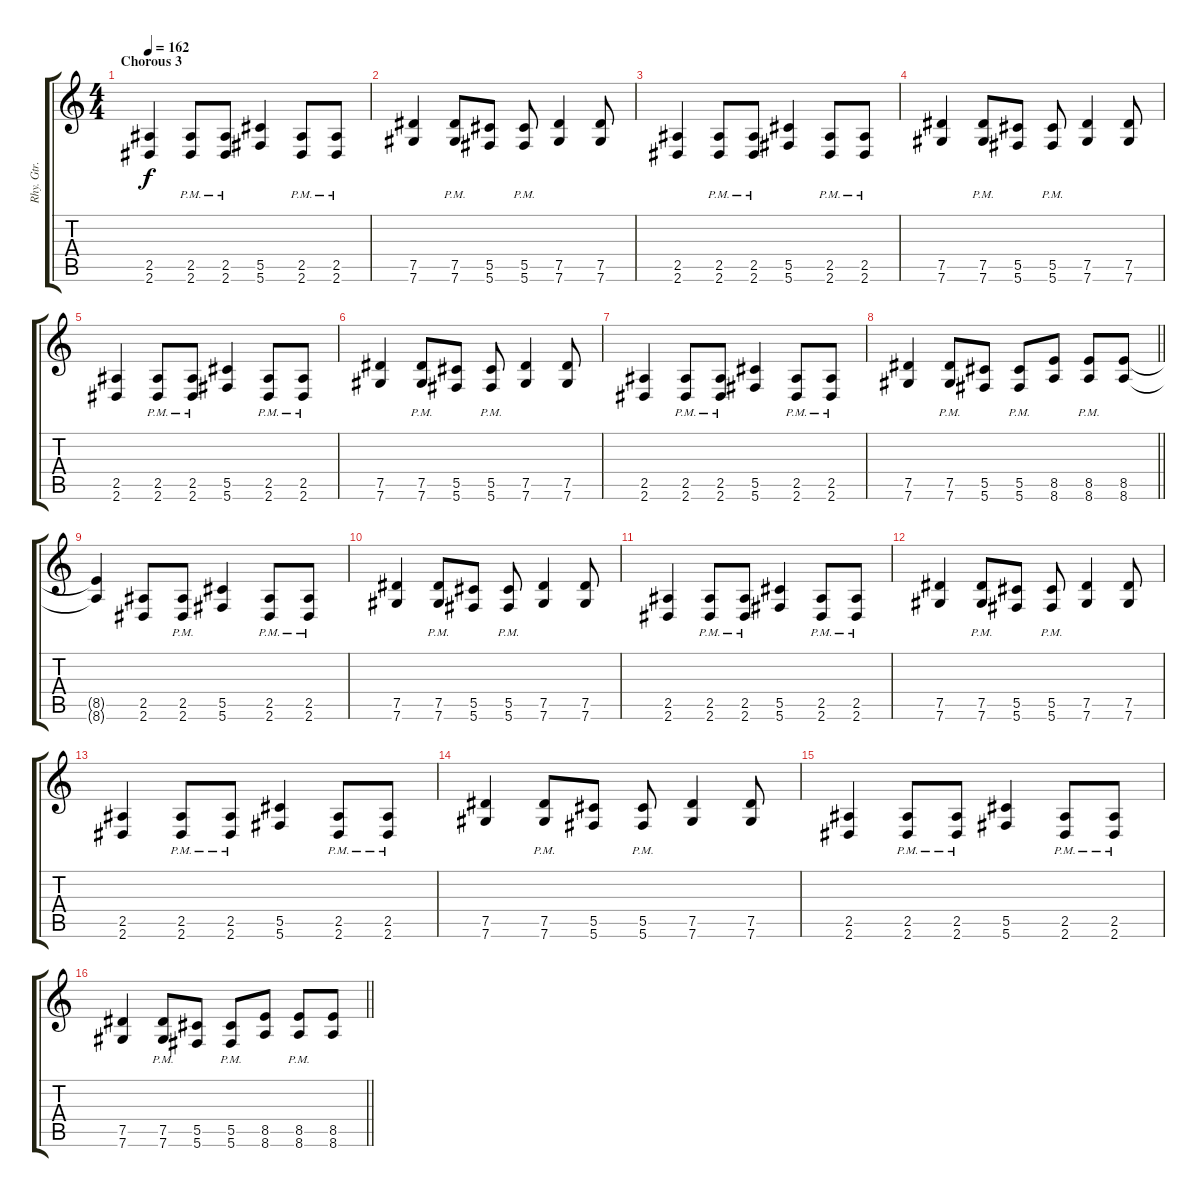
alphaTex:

\track ("Rhy. Gtr. 2" "Rhy. Gtr. ") {instrument distortionguitar}
\staff {score tabs}
\tuning (Eb4 Bb3 Gb3 Db3 Ab2 Db2) {hide}
\ts (4 4)
\section ("" "Chorous 3")
\tempo 162
\clef g2
\ks c
(2.5 2.6).4{dy f} (2.5{pm} 2.6{pm}).8 (2.5{pm} 2.6{pm}).8 (5.5 5.6).4 (2.5{pm} 2.6{pm}).8 (2.5{pm} 2.6{pm}).8 |
(7.5 7.6).4 (7.5{pm} 7.6{pm}).8 (5.5 5.6).8 (5.5{pm} 5.6{pm}).8 (7.5 7.6).4 (7.5 7.6).8 |
(2.5 2.6).4 (2.5{pm} 2.6{pm}).8 (2.5{pm} 2.6{pm}).8 (5.5 5.6).4 (2.5{pm} 2.6{pm}).8 (2.5{pm} 2.6{pm}).8 |
(7.5 7.6).4 (7.5{pm} 7.6{pm}).8 (5.5 5.6).8 (5.5{pm} 5.6{pm}).8 (7.5 7.6).4 (7.5 7.6).8 |
(2.5 2.6).4 (2.5{pm} 2.6{pm}).8 (2.5{pm} 2.6{pm}).8 (5.5 5.6).4 (2.5{pm} 2.6{pm}).8 (2.5{pm} 2.6{pm}).8 |
(7.5 7.6).4 (7.5{pm} 7.6{pm}).8 (5.5 5.6).8 (5.5{pm} 5.6{pm}).8 (7.5 7.6).4 (7.5 7.6).8 |
(2.5 2.6).4 (2.5{pm} 2.6{pm}).8 (2.5{pm} 2.6{pm}).8 (5.5 5.6).4 (2.5{pm} 2.6{pm}).8 (2.5{pm} 2.6{pm}).8 |
\barLineRight lightlight
(7.5 7.6).4 (7.5{pm} 7.6{pm}).8 (5.5 5.6).8 (5.5{pm} 5.6{pm}).8 (8.5 8.6).8 (8.5{pm} 8.6{pm}).8 (8.5 8.6).8 |
\section ("" "")
(8.5{t} 8.6{t}).4 (2.5 2.6).8 (2.5{pm} 2.6{pm}).8 (5.5 5.6).4 (2.5{pm} 2.6{pm}).8 (2.5{pm} 2.6{pm}).8 |
(7.5 7.6).4 (7.5{pm} 7.6{pm}).8 (5.5 5.6).8 (5.5{pm} 5.6{pm}).8 (7.5 7.6).4 (7.5 7.6).8 |
(2.5 2.6).4 (2.5{pm} 2.6{pm}).8 (2.5{pm} 2.6{pm}).8 (5.5 5.6).4 (2.5{pm} 2.6{pm}).8 (2.5{pm} 2.6{pm}).8 |
(7.5 7.6).4 (7.5{pm} 7.6{pm}).8 (5.5 5.6).8 (5.5{pm} 5.6{pm}).8 (7.5 7.6).4 (7.5 7.6).8 |
(2.5 2.6).4 (2.5{pm} 2.6{pm}).8 (2.5{pm} 2.6{pm}).8 (5.5 5.6).4 (2.5{pm} 2.6{pm}).8 (2.5{pm} 2.6{pm}).8 |
(7.5 7.6).4 (7.5{pm} 7.6{pm}).8 (5.5 5.6).8 (5.5{pm} 5.6{pm}).8 (7.5 7.6).4 (7.5 7.6).8 |
(2.5 2.6).4 (2.5{pm} 2.6{pm}).8 (2.5{pm} 2.6{pm}).8 (5.5 5.6).4 (2.5{pm} 2.6{pm}).8 (2.5{pm} 2.6{pm}).8 |
\barLineRight lightlight
(7.5 7.6).4 (7.5{pm} 7.6{pm}).8 (5.5 5.6).8 (5.5{pm} 5.6{pm}).8 (8.5 8.6).8 (8.5{pm} 8.6{pm}).8 (8.5 8.6).8
